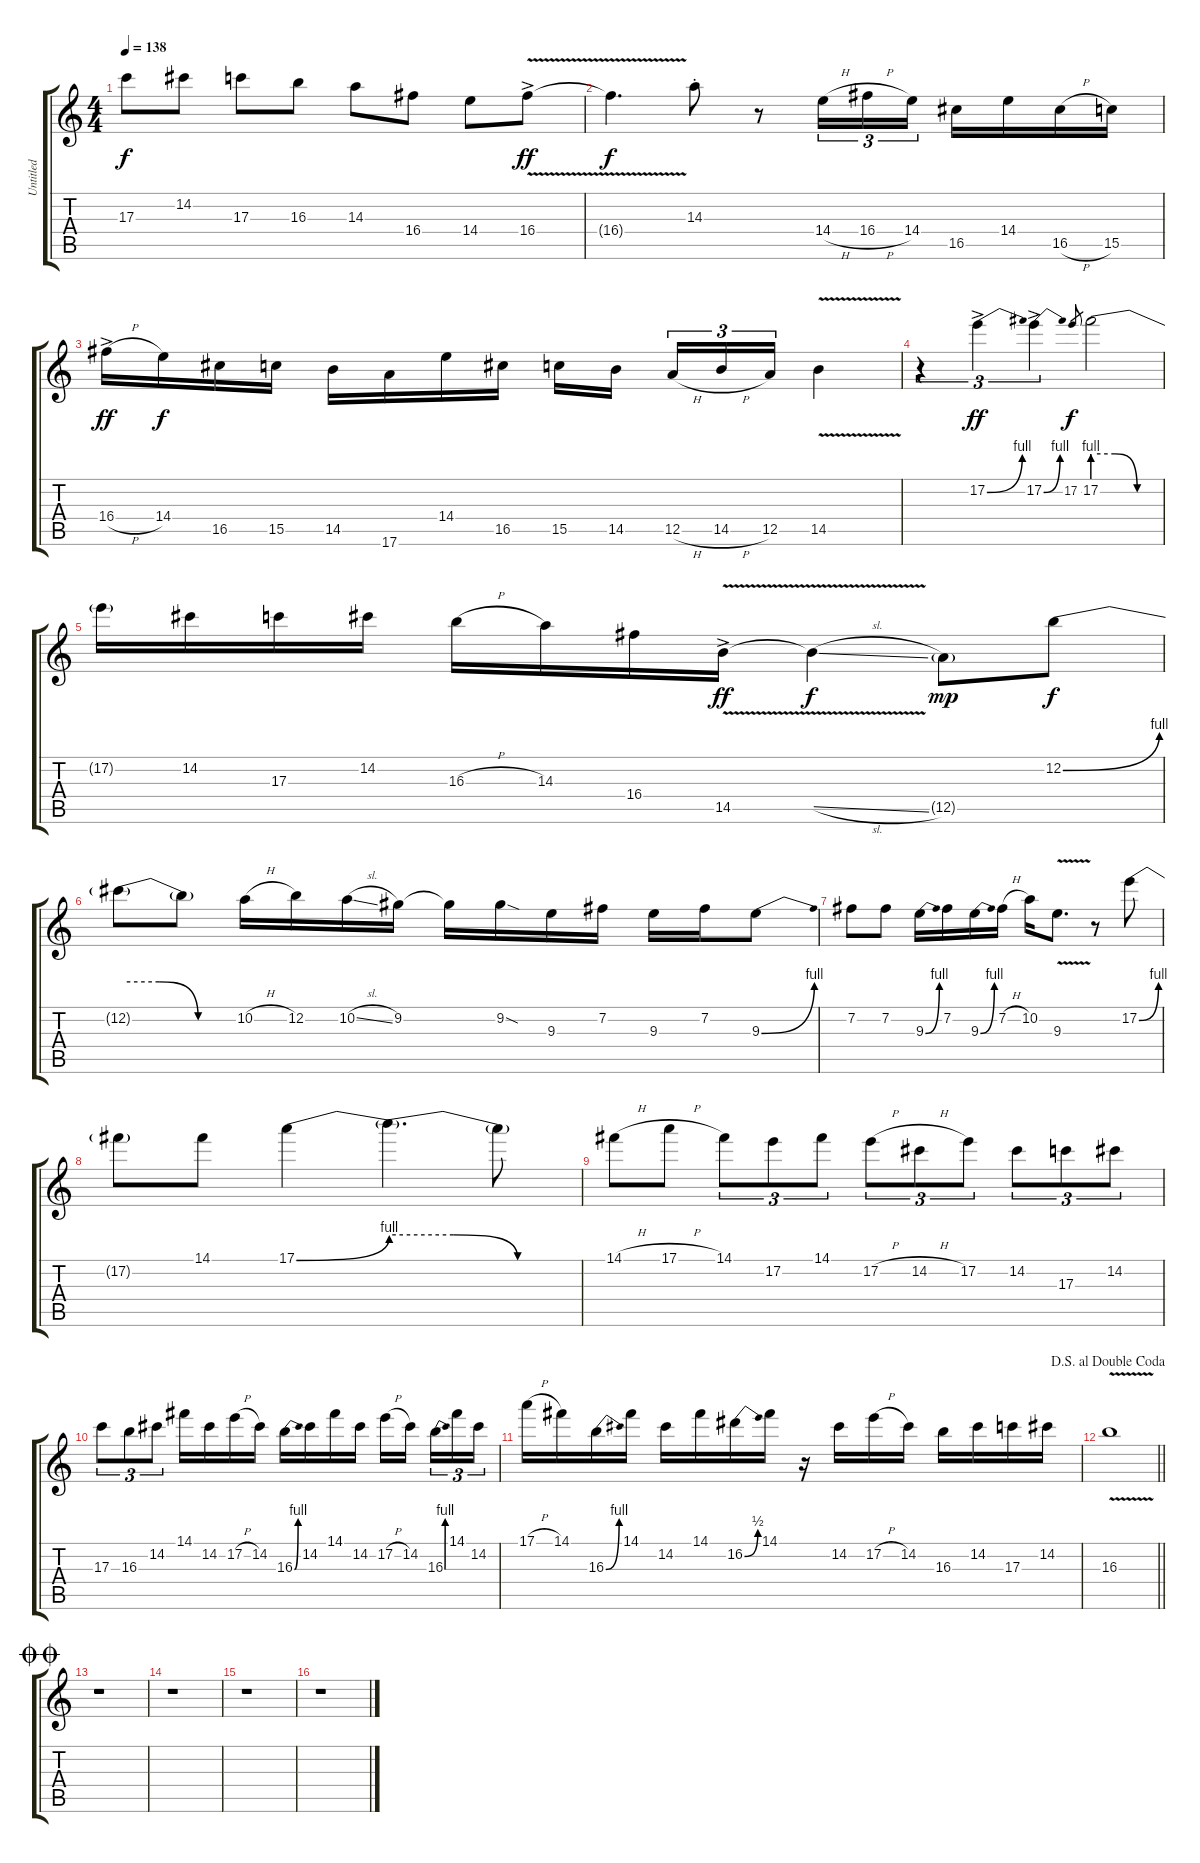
\track ("Untitled" "Untitled") {instrument distortionguitar}
\staff {score tabs}
\tuning (E4 B3 G3 D3 A2 E2) {hide}
\ts (4 4)
\tempo 138
\clef g2
\ks c
17.3{t}.8{dy f} 14.2.8 17.3.8 16.3.8 14.3.8 16.4.8 14.4.8 16.4{v ac}.8{dy ff} |
16.4{v t}.4{d dy f} 14.3{st}.8 r.8 14.4{h}.16{tu (3 2)} 16.4{h}.16{tu (3 2)} 14.4.16{tu (3 2)} 16.5.16 14.4.16 16.5{h}.16 15.5.16 |
16.4{h ac}.16{dy ff} 14.4.16{dy f} 16.5.16 15.5.16 14.5.16 17.6.16 14.4.16 16.5.16 15.5.16 14.5.16{beam splitsecondary} 12.5{h}.16{tu (3 2)} 14.5{h}.16{tu (3 2)} 12.5.16{tu (3 2)} 14.5{v}.4 |
r.4{tu (3 2)} 17.2{be (bend 0 0 60 4) ac}.4{tu (3 2) dy ff} 17.2{be (bend 0 0 60 4) ac}.4{tu (3 2)} 17.2.8{gr dy f} 17.2{be (custom 0 4 20 4 40 0 60 0)}.2 |
17.2{t}.16 14.2.16 17.3.16 14.2.16 16.3{h}.16 14.3.16 16.4.16 14.5{v ac}.16{dy ff} 14.5{sl t}.4{dy f} 12.5{g}.8{dy mp} 12.2{be (bend 0 0 60 4)}.8{dy f} |
12.2{be (custom 0 4 20 4 40 0 60 0) t}.8 12.2{t}.8 10.2{h}.16 12.2.16 10.2{sl}.16 9.2.16 9.2{t}.16 9.2{sod}.16 9.3.16 7.2.16 9.3.16 7.2.16 9.3{be (bend 0 0 60 4)}.8 |
7.2.8 7.2.8 9.3{be (bend 0 0 60 4)}.16 7.2.16 9.3{be (bend 0 0 60 4)}.16 7.2{h}.16 10.2.16 9.3{v}.8{d} r.8 17.2{be (bend 0 0 60 4)}.8 |
17.2{t}.8 14.1.8 17.1{be (bend 0 0 60 4)}.4 17.1{be (custom 0 4 20 4 40 0 60 0) t}.4{d} 17.1{t}.8 |
14.1{h}.8 17.1{h}.8 14.1.8{tu (3 2)} 17.2.8{tu (3 2)} 14.1.8{tu (3 2)} 17.2{h}.8{tu (3 2)} 14.2{h}.8{tu (3 2)} 17.2.8{tu (3 2)} 14.2.8{tu (3 2)} 17.3.8{tu (3 2)} 14.2.8{tu (3 2)} |
17.3.8{tu (3 2)} 16.3.8{tu (3 2)} 14.2.8{tu (3 2)} 14.1.16 14.2.16 17.2{h}.16 14.2.16 16.3{be (bend 0 0 60 4)}.16 14.2.16 14.1.16 14.2.16 17.2{h}.16 14.2.16{beam splitsecondary} 16.3{be (bend 0 0 60 4)}.16{tu (3 2)} 14.1.16{tu (3 2)} 14.2.16{tu (3 2)} |
17.1{h}.16 14.1.16 16.3{be (bend 0 0 60 4)}.16 14.1.16 14.2.16 14.1.16 16.2{be (bend 0 0 60 2)}.16 14.1.16 r.16 14.2.16 17.2{h}.16 14.2.16 16.3.16 14.2.16 17.3.16 14.2.16 |
\jump dalsegnoaldoublecoda
\barLineRight lightlight
16.3{v}.1 |
\jump doublecoda
r.1 |
r.1 |
r.1 |
r.1
